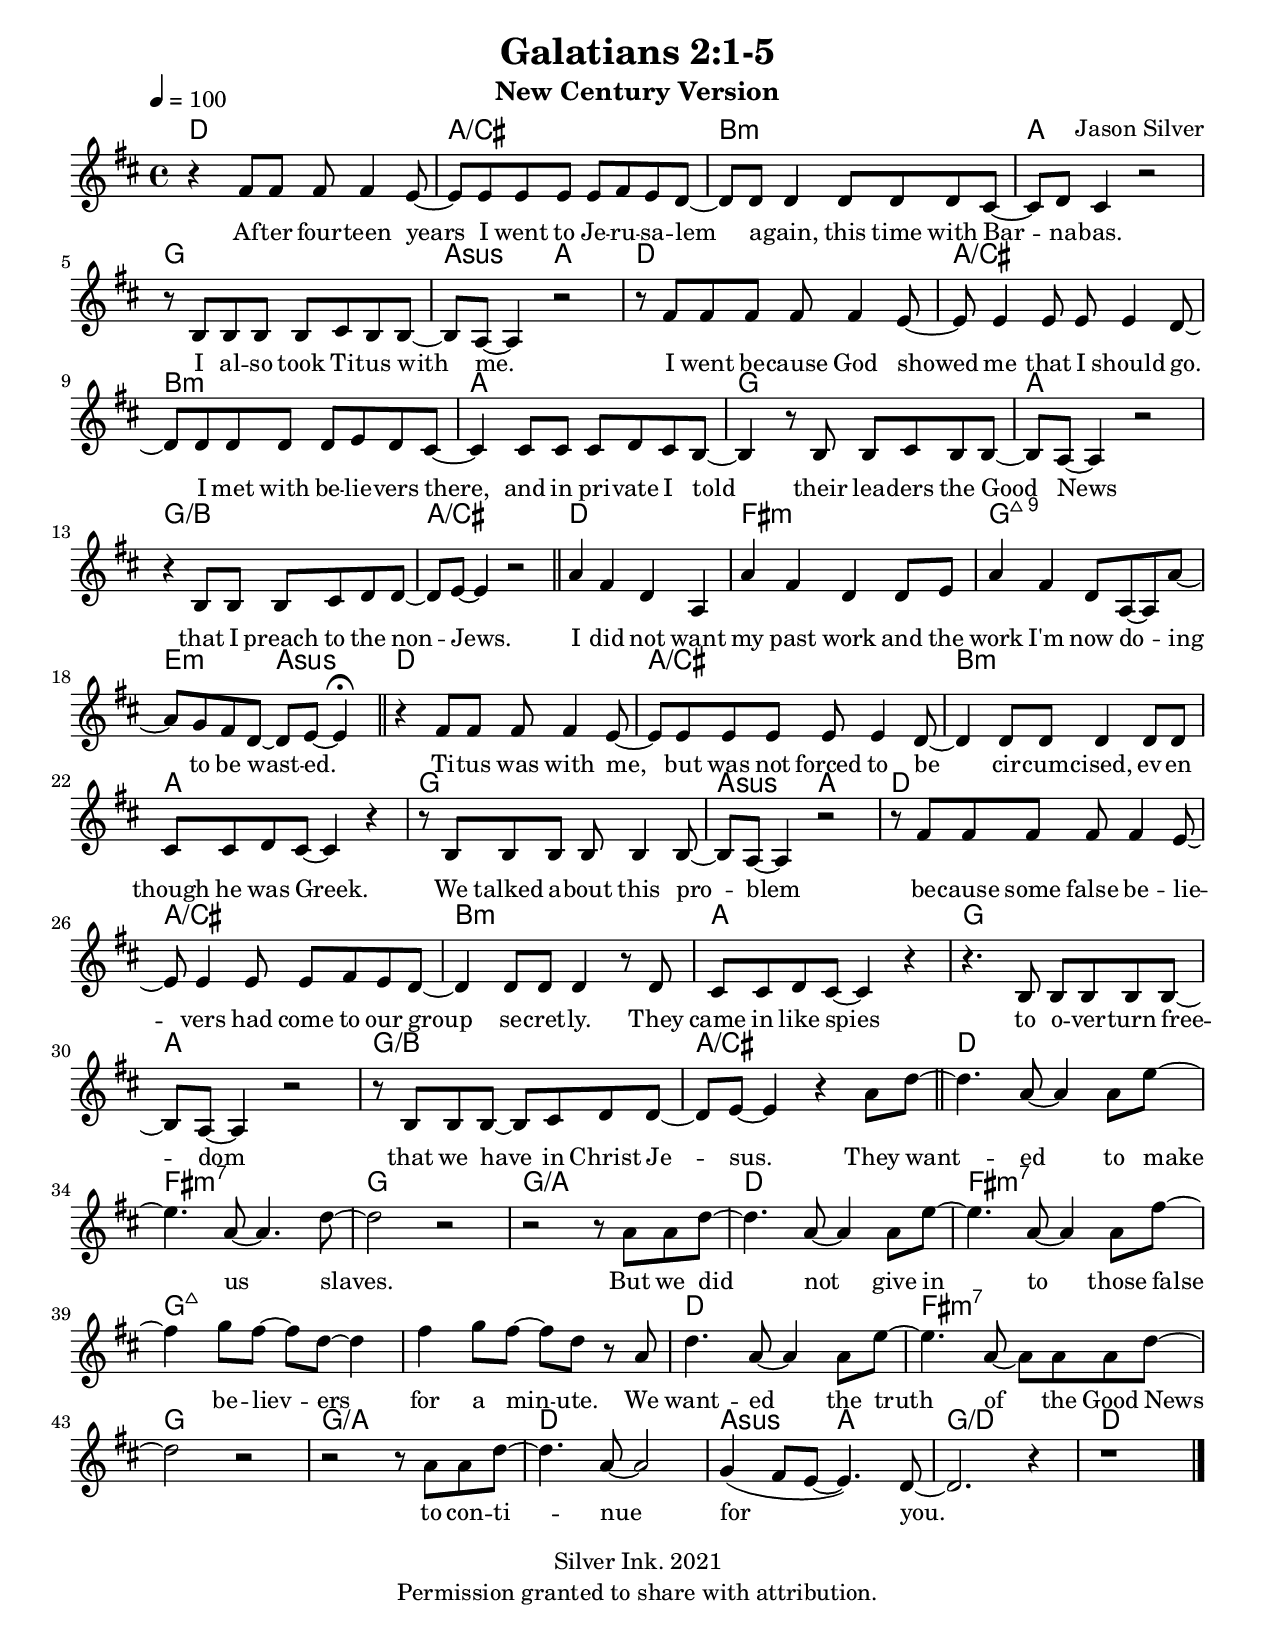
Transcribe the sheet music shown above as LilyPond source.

\language "english"
\version "2.18.2"
#(define (line-break-every-nth-engraver bars-per-line)
  (lambda (context)
     (make-engraver
       (acknowledgers ((paper-column-interface engraver grob source-engraver)
         (let ((current-bar (ly:context-property context 'currentBarNumber)))
           (if (= (remainder current-bar bars-per-line) 1)
               (if (eq? #t (ly:grob-property grob 'non-musical))
                   (set! (ly:grob-property grob 'line-break-permission) 'force)
                   (set! (ly:grob-property grob 'line-break-permission)
'())))))))))

\header {
  title = "Galatians 2:1-5"
  subtitle = "New Century Version"
  composer = "Jason Silver"
  poet = ""
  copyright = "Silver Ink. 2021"
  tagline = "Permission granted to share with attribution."
}
\paper {
  top-margin = #10
  bottom-margin = #4
  right-margin = #12
  left-margin = #12
  indent = #0
 	min-systems-per-page = 11 % this allows you to squish line spacing

  % the distance between two systems in the same score:
  system-system-spacing = #'((basic-distance . 0 ) (minimum-distance . 0) (padding . 0 ) (stretchability . 00))
  % the distance between the last system of a score and the first system of the score that follows it, when no (title or top-level) markup exists between them:
  score-system-spacing = #'((basic-distance . 0) (minimum-distance . 0) (padding . 0) (stretchability . 0))
  % the distance between a (title or top-level) markup and the system that follows it:
  markup-system-spacing = #'((basic-distance . 0) (padding . -6) (stretchability . 0))
  % the distance between the last system of a score and the (title or top-level) markup that follows it:
  score-markup-spacing = #'((basic-distance . 0) (padding . -5) (stretchability . 0))
  % the distance between two (title or top-level) markups:
  markup-markup-spacing = #'((basic-distance . 0) (padding . 0))
  % the distance from the top of the printable area (i.e. the bottom of the top margin) to the first system on a page, when there is no (title or top-level) markup between the two:
  top-system-spacing = #'((basic-distance . 0) (minimum-distance . 0) (padding . 0))
  % the distance from the top of the printable area (i.e. the bottom of the top margin) to the first (title or top-level) markup on a page, when there is no system between the two:
  top-markup-spacing = #'((basic-distance . 0) (minimum-distance . 0) (padding . 0))
  % the distance from the last system or top-level markup on a page to the bottom of the printable area (i.e. the top of the bottom margin):
  last-bottom-spacing = #'((basic-distance . 0 ) (minimum-distance . 0) (padding . 0) (stretchability . 0))

  paper-width = 21.59\cm
  paper-height = 27.94\cm
}
slashOn = {
  \override Rest #'stencil = #ly:percent-repeat-item-interface::beat-slash
  \override Rest #'thickness = #'0.48
  \override Rest #'slope = #'1.2
  \override Rest #'Y-offset = #'-.0
}
slashOff = {
  \revert Rest #'stencil
}
LyricFontSize = #.5
lyricNote = {
  % use \once \set melismaBusyProperties = #'(tieMelismaBusy) on the tie where the note sits
  \once \override Lyrics.LyricText.font-shape = #'italic
  \once \override Lyrics.LyricText.font-size = #.2
  \once \override LyricText.self-alignment-X = #LEFT
}
lyricNotePlacement = {
	\once \override NoteHead.stencil = #ly:text-interface::print
	\once \override NoteHead.text = \markup \musicglyph #"rests.2"
	\once  \hide Stem
}
sectionTitle = #(define-music-function
    (parser location theTitle)
    (string?)
    #{
    \mark \markup { \large \bold \concat { "            " #theTitle } }
    #}
)
textRepeats  = #(define-music-function
    (parser location theTitle)
    (string?)
    #{
    \once \override Score.RehearsalMark #'break-visibility = #'#(#t #t #f)
    \mark \markup { \right-align \small #theTitle }
    #}
)
GotoCoda = {
  \once \override Score.RehearsalMark #'break-visibility = #'#(#t #t #f)
  \mark \markup { \small \musicglyph #"scripts.coda" }
}
Coda = {
  \once \override Score.RehearsalMark #'break-visibility = #'#(#f #t #t)
  \mark \markup { \small \musicglyph #"scripts.coda" }
}
Segno = {
  \once \override Score.RehearsalMark #'break-visibility = #'#(#f #t #t)
  \mark \markup { \small \musicglyph #"scripts.segno" }
}
chExceptionMusic = {
  <c d e g>1-\markup { "2" } % notate as 1.2.3.5
  <c f g>1-\markup {"sus"}
  <c a d g>1-\markup { "m2" } % 1.6.2.
  <c e g d'>1-\markup { \super "add9" } % 1.3.5.9
  <c ef g d'>1-\markup { "m" \super "add9" } % 1.3.5.9
}
chExceptions = #(append (sequential-music-to-chord-exceptions chExceptionMusic #t) ignatzekExceptions)
chordNames = \chordmode {
	\set chordNameExceptions = #chExceptions
	\set chordChanges = ##t % ##t(true) or ##f(false)
	\set Staff.midiInstrument = #"string ensemble 1"
  d1 a:/cs b:m a g a2:sus4 a  d1 a:/cs b:m a g a g:/b a:/cs
  d fs:m g:maj9 e2:m a:sus4
  d1 a:/cs b:m a g a2:sus4 a  d1 a:/cs b:m a g a g:/b a:/cs
  d1 fs:m7 g g:/a d fs:m7 g:maj7 g:maj7
  d fs:m7 g g:/a d a2:sus4 a g1:/d d

}
melody = \relative c'{
  \set Staff.midiInstrument = #"piano"
  %           \set melismaBusyProperties = #'()
  \time 4/4
	\key d  \major
	\clef treble
	\tempo 4 = 100
  \override Score.MetronomeMark.padding = #3
  
  r4 fs8 fs fs fs4 e8~e e e e e fs e d~d d d4 d8 d d cs~cs d cs4 r2
  r8 b b b b cs b b~b a~a4 r2 
  r8 fs' fs fs fs fs4 e8~e e4 e8 e e4 d8~d d d d d e d cs~cs4 cs8 cs cs d cs b~b4 
  r8 b b cs b b~b a~a4 r2 r4 b8 b b cs d d~d e~e4 r2
  \bar "||"
  a4 fs d a a' fs d d8 e a4 fs d8 a~a a'~a g fs d~d e~e4 \fermata
  \bar "||"
  r4 fs8 fs fs fs4 e8~e e e e e e4 d8~d4 d8 d d4 d8 d cs cs d cs~cs4 r4
  r8 b b b b b4 b8~b a~a4 r2
  r8 fs' fs fs fs fs4 e8~e e4 e8 e fs e d~d4 d8 d d4 r8 d cs cs d cs~cs4 r
  r4. b8 b b b b~b a~a4 r2 r8 b b b~b cs d d~d e~e4 r4 a8 d~
  \bar "||"
  d4. a8~a4 a8 e'~e4. a,8~a4. d8~d2 r2 r2 r8 a8 a d~| 
  d4. a8~a4 a8 e'~e4. a,8~a4 a8 fs'~fs4 g8 fs~fs d~d4 fs4 g8 fs~fs d r a
  d4. a8~a4 a8 e'~e4. a,8~a a a d8~d2 r2 r2 r8 a a d~| d4. a8~a2 
  g4(fs8 e~e4.) d8~d2. r4 | r1 \bar "|." 
  

}
nothing = \lyricmode {}
verseone = \lyricmode {
  \override LyricText #'font-size = \LyricFontSize
  Af -- ter four -- teen years 
  I went to Je -- ru -- sa -- lem 
  a -- gain, this time with Bar -- na -- bas. 
  I al -- so took Ti -- tus with me. 

  I went be -- cause God showed 
  me that I should go.
  I met with be -- lie -- vers there, 
  and in pri -- vate I told 
  their lea -- ders the Good News 
  that I preach to the non -- Jews. 

  I did not want my past work 
  and the work I'm now do -- ing to be wast -- ed.
  
  Ti -- tus was with me, 
  but was not forced to be 
  cir -- cum -- cised, ev -- en though he was Greek. 
  We talked a -- bout this pro -- blem 
  be -- cause some false be -- lie -- vers 
  had come to our group 
  se -- cret -- ly. They came in like spies 
  to o -- ver -- turn free -- dom 
  that we have in Christ Je -- sus. 

  They want -- ed to make us slaves. 
  But we did not give in to 
  those false be -- liev -- ers for a min -- ute. 

  We want -- ed the truth of the Good News 
  to con -- ti -- nue 
  for you.
}
versetwo = \lyricmode {
_ _ _ _ _ _ _ _ _ _ _ _ _ _
	\override LyricText #'font-size = \LyricFontSize
  _ _ \set stanza = "2."
}
versethree = \lyricmode {
	\override LyricText #'font-size = \LyricFontSize
	\set stanza = "3."
}
versefour = \lyricmode {
	\override LyricText #'font-size = \LyricFontSize
	\set stanza = "3."
}
versefive = \lyricmode {
	\override LyricText #'font-size = \LyricFontSize
	\set stanza = "4."
}
versesix = \lyricmode {
	\override LyricText #'font-size = \LyricFontSize
}
verseseven = \lyricmode {
	\override LyricText #'font-size = \LyricFontSize
}
verseeight = \lyricmode {
}
\score {
	<<
		\new ChordNames  \with {midiInstrument = #"piano"} {
			\chordNames
		}
		\new Staff
		<<
			\new Voice = "one" {
				\melody
			}
			\addlyrics {
				\verseone
			}
			\addlyrics {
				\versetwo
			}
			\addlyrics {
				\versethree
			}
			\addlyrics {
				\versefour
			}
			\addlyrics {
				\versefive
			}
			\addlyrics {
				\versesix
			}
			\addlyrics {
				\verseseven
			}
			\addlyrics {
				\verseeight
			}
			>>
	>>
	\layout {
		#(layout-set-staff-size 20)
		\context {
			\Score
			% \override NonMusicalPaperColumn #'line-break-permission = ##f
			%\consists #(line-break-every-nth-engraver 4)
		}
	}
	\midi { }
}